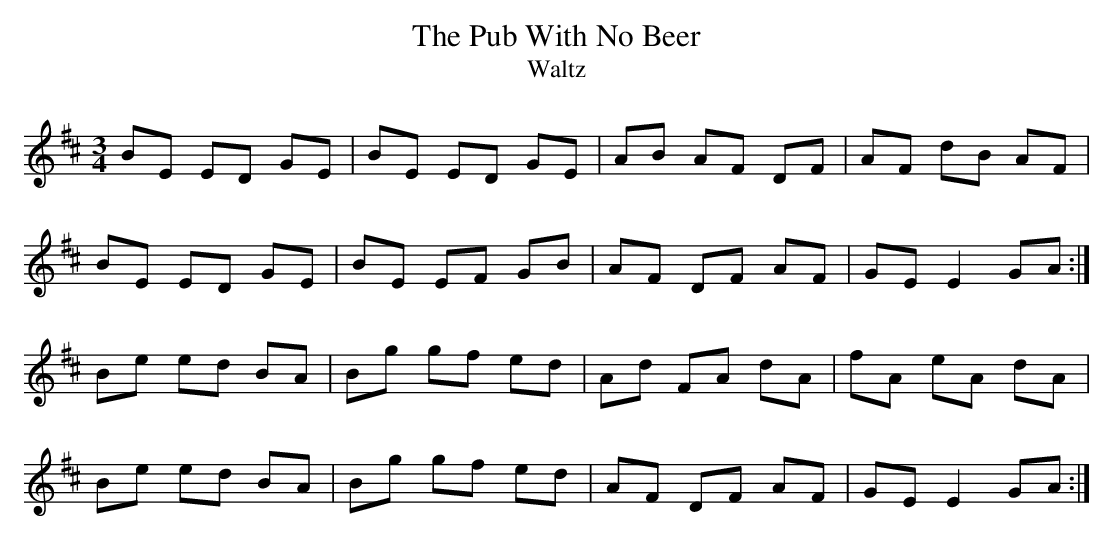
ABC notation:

X:1
T: Pub With No Beer, The
T: Waltz
M: 3/4
L: 1/8
K:Edor
BE ED GE|BE ED GE|AB AF DF|AF dB AF|
BE ED GE|BE EF GB|AF DF AF|GE E2 GA:|
Be ed BA|Bg gf ed|Ad FA dA|fA eA dA|
Be ed BA|Bg gf ed|AF DF AF|GE E2 GA:|
